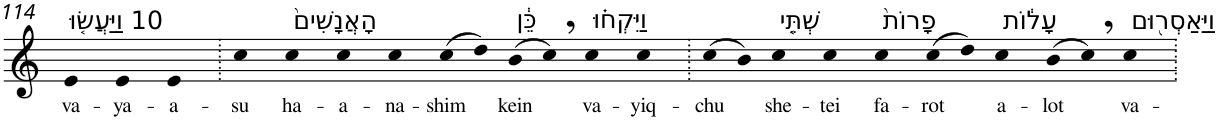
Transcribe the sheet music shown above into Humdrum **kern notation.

**kern	**text
*part1	*part1
*staff1	*staff1
*I"Piano	*
*I'Pno	*
!!LO:PB:g=z
*clefG2	*
*k[]	*
=114	=114
!LO:TX:a:t=10 וַיַּעֲשׂ֤וּ	!
!	!LO:LY:b
4e	va-
!	!LO:LY:b
4e	-ya-
!	!LO:LY:b
4e	-a-
=115.	=115.
!	!LO:LY:b
4cc	-su
!LO:TX:a:t=הָאֲנָשִׁים֙	!
!	!LO:LY:b
4cc	ha-
!	!LO:LY:b
4cc	-a-
!	!LO:LY:b
4cc	-na-
!	!LO:LY:b
(>8cc	-shim
8dd)	.
!LO:TX:a:t=כֵּ֔ן	!
!	!LO:LY:b
(>8b	kein
8cc,)	.
!LO:TX:a:t=וַיִּקְח֗וּ	!
!	!LO:LY:b
4cc	va-
!	!LO:LY:b
4cc	-yiq-
=116.	=116.
!	!LO:LY:b
(>8cc	-chu
8b)	.
!LO:TX:a:t=שְׁתֵּ֤י	!
!	!LO:LY:b
4cc	she-
!	!LO:LY:b
4cc	-tei
!LO:TX:a:t=פָרוֹת֙	!
!	!LO:LY:b
4cc	fa-
!	!LO:LY:b
(>8cc	-rot
8dd)	.
!LO:TX:a:t=עָל֔וֹת	!
!	!LO:LY:b
4cc	a-
!	!LO:LY:b
(>8b	-lot
8cc,)	.
!LO:TX:a:t=וַיַּאַסְר֖וּם	!
!	!LO:LY:b
4cc	va-
=.	=.
*-	*-
